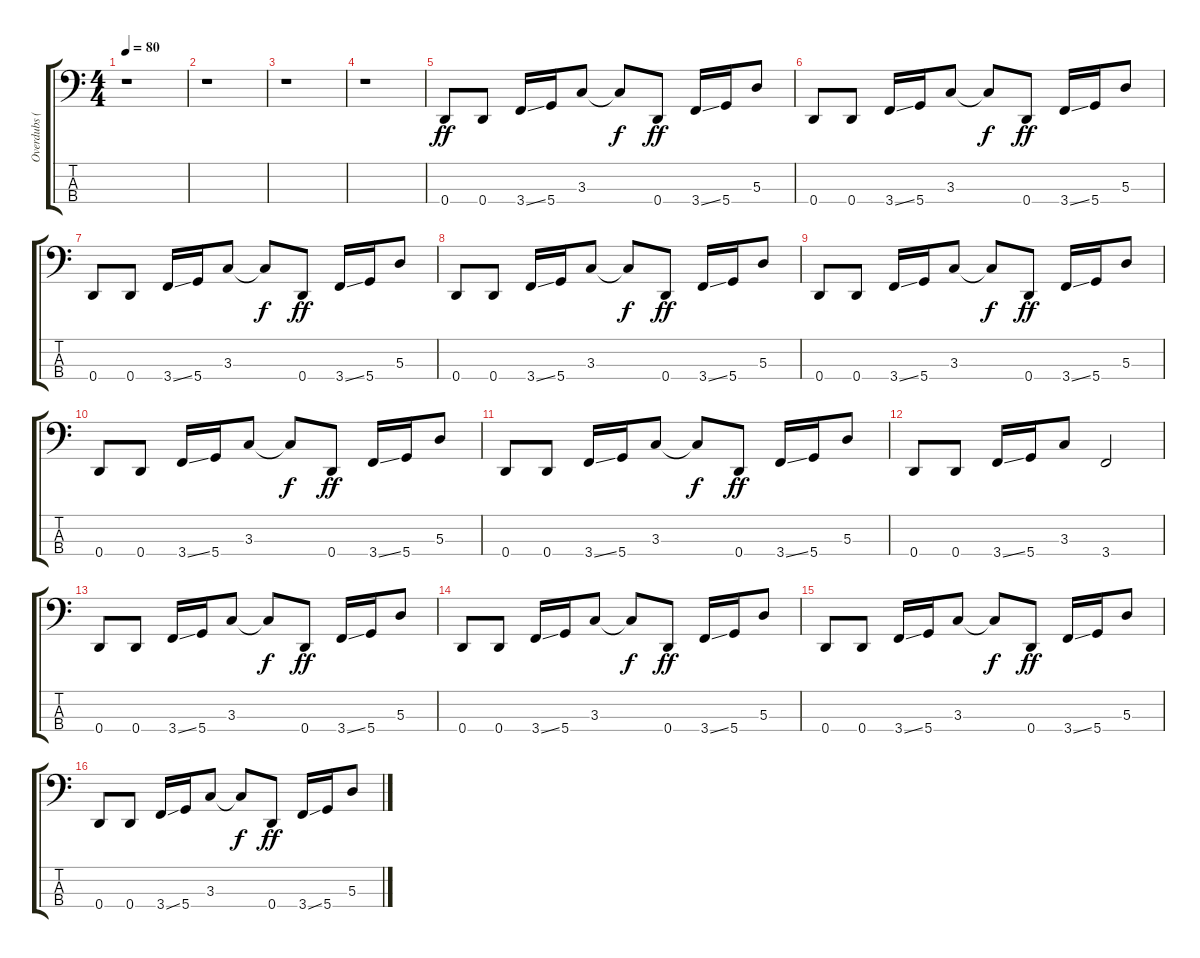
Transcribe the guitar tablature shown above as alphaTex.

\track ("Overdubs (Basse)" "Overdubs (") {instrument fretlessbass}
\staff {score tabs}
\tuning (G2 D2 A1 D1) {hide}
\ts (4 4)
\tempo 80
\clef f4
\ks c
r.1{dy ff instrument fretlessbass} |
r.1 |
r.1 |
r.1 |
0.4.8 0.4.8 3.4{ss}.16 5.4.16 3.3.8 3.3{t}.8{dy f} 0.4.8{dy ff} 3.4{ss}.16 5.4.16 5.3.8 |
0.4.8 0.4.8 3.4{ss}.16 5.4.16 3.3.8 3.3{t}.8{dy f} 0.4.8{dy ff} 3.4{ss}.16 5.4.16 5.3.8 |
0.4.8 0.4.8 3.4{ss}.16 5.4.16 3.3.8 3.3{t}.8{dy f} 0.4.8{dy ff} 3.4{ss}.16 5.4.16 5.3.8 |
0.4.8 0.4.8 3.4{ss}.16 5.4.16 3.3.8 3.3{t}.8{dy f} 0.4.8{dy ff} 3.4{ss}.16 5.4.16 5.3.8 |
0.4.8 0.4.8 3.4{ss}.16 5.4.16 3.3.8 3.3{t}.8{dy f} 0.4.8{dy ff} 3.4{ss}.16 5.4.16 5.3.8 |
0.4.8 0.4.8 3.4{ss}.16 5.4.16 3.3.8 3.3{t}.8{dy f} 0.4.8{dy ff} 3.4{ss}.16 5.4.16 5.3.8 |
0.4.8 0.4.8 3.4{ss}.16 5.4.16 3.3.8 3.3{t}.8{dy f} 0.4.8{dy ff} 3.4{ss}.16 5.4.16 5.3.8 |
0.4.8 0.4.8 3.4{ss}.16 5.4.16 3.3.8 3.4.2 |
0.4.8 0.4.8 3.4{ss}.16 5.4.16 3.3.8 3.3{t}.8{dy f} 0.4.8{dy ff} 3.4{ss}.16 5.4.16 5.3.8 |
0.4.8 0.4.8 3.4{ss}.16 5.4.16 3.3.8 3.3{t}.8{dy f} 0.4.8{dy ff} 3.4{ss}.16 5.4.16 5.3.8 |
0.4.8 0.4.8 3.4{ss}.16 5.4.16 3.3.8 3.3{t}.8{dy f} 0.4.8{dy ff} 3.4{ss}.16 5.4.16 5.3.8 |
0.4.8 0.4.8 3.4{ss}.16 5.4.16 3.3.8 3.3{t}.8{dy f} 0.4.8{dy ff} 3.4{ss}.16 5.4.16 5.3.8
